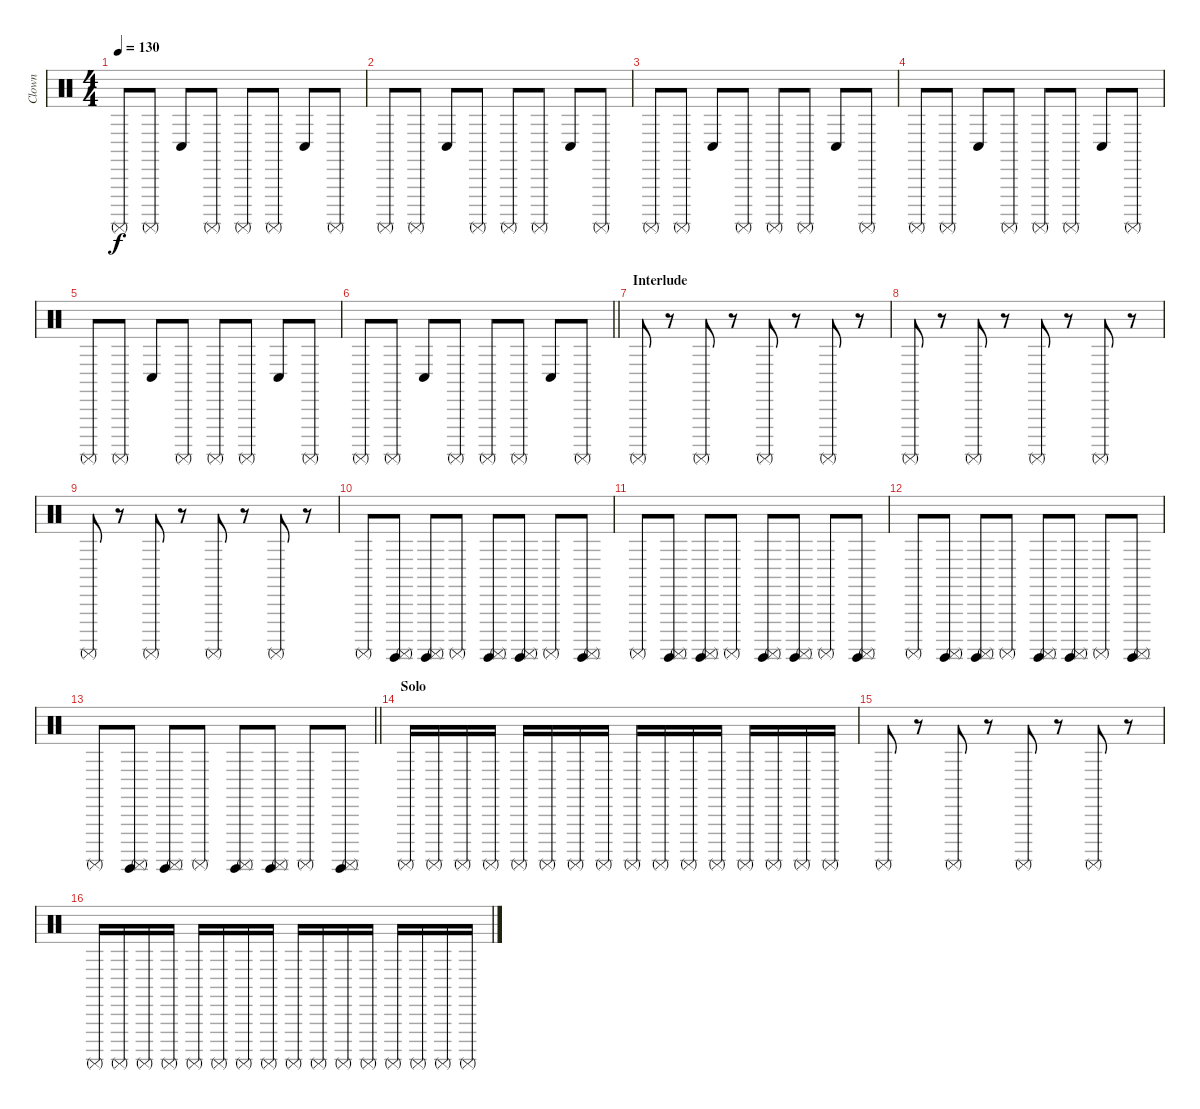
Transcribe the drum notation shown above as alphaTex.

\track ("Clown" "Clown") {instrument percussion}
\staff {score}
\articulation defaults
\ts (4 4)
\tempo 130
\clef neutral
\ks c "Surdo (mute)".8{dy f} "Surdo (mute)".8 "Conga low (hit)".8 "Surdo (mute)".8 "Surdo (mute)".8 "Surdo (mute)".8 "Conga low (hit)".8 "Surdo (mute)".8
|
"Surdo (mute)".8 "Surdo (mute)".8 "Conga low (hit)".8 "Surdo (mute)".8 "Surdo (mute)".8 "Surdo (mute)".8 "Conga low (hit)".8 "Surdo (mute)".8 |
"Surdo (mute)".8 "Surdo (mute)".8 "Conga low (hit)".8 "Surdo (mute)".8 "Surdo (mute)".8 "Surdo (mute)".8 "Conga low (hit)".8 "Surdo (mute)".8 |
"Surdo (mute)".8 "Surdo (mute)".8 "Conga low (hit)".8 "Surdo (mute)".8 "Surdo (mute)".8 "Surdo (mute)".8 "Conga low (hit)".8 "Surdo (mute)".8 |
"Surdo (mute)".8 "Surdo (mute)".8 "Conga low (hit)".8 "Surdo (mute)".8 "Surdo (mute)".8 "Surdo (mute)".8 "Conga low (hit)".8 "Surdo (mute)".8 |
\barLineRight lightlight "Surdo (mute)".8 "Surdo (mute)".8 "Conga low (hit)".8 "Surdo (mute)".8 "Surdo (mute)".8 "Surdo (mute)".8 "Conga low (hit)".8 "Surdo (mute)".8
|
\section ("" "Interlude")
"Surdo (mute)".8 r.8 "Surdo (mute)".8 r.8 "Surdo (mute)".8 r.8 "Surdo (mute)".8 r.8 |
"Surdo (mute)".8 r.8 "Surdo (mute)".8 r.8 "Surdo (mute)".8 r.8 "Surdo (mute)".8 r.8 |
"Surdo (mute)".8 r.8 "Surdo (mute)".8 r.8 "Surdo (mute)".8 r.8 "Surdo (mute)".8 r.8 |
"Surdo (mute)".8 ("Surdo (mute)" "Surdo (hit)").8 ("Surdo (mute)" "Surdo (hit)").8 "Surdo (mute)".8 ("Surdo (mute)" "Surdo (hit)").8 ("Surdo (mute)" "Surdo (hit)").8 "Surdo (mute)".8 ("Surdo (mute)" "Surdo (hit)").8 |
"Surdo (mute)".8 ("Surdo (mute)" "Surdo (hit)").8 ("Surdo (mute)" "Surdo (hit)").8 "Surdo (mute)".8 ("Surdo (mute)" "Surdo (hit)").8 ("Surdo (mute)" "Surdo (hit)").8 "Surdo (mute)".8 ("Surdo (mute)" "Surdo (hit)").8 |
"Surdo (mute)".8 ("Surdo (mute)" "Surdo (hit)").8 ("Surdo (mute)" "Surdo (hit)").8 "Surdo (mute)".8 ("Surdo (mute)" "Surdo (hit)").8 ("Surdo (mute)" "Surdo (hit)").8 "Surdo (mute)".8 ("Surdo (mute)" "Surdo (hit)").8 |
\barLineRight lightlight "Surdo (mute)".8
("Surdo (mute)" "Surdo (hit)").8 ("Surdo (mute)" "Surdo (hit)").8 "Surdo (mute)".8 ("Surdo (mute)" "Surdo (hit)").8 ("Surdo (mute)" "Surdo (hit)").8 "Surdo (mute)".8 ("Surdo (mute)" "Surdo (hit)").8 |
\section ("" "Solo")
"Surdo (mute)".16 "Surdo (mute)".16 "Surdo (mute)".16 "Surdo (mute)".16 "Surdo (mute)".16 "Surdo (mute)".16 "Surdo (mute)".16 "Surdo (mute)".16 "Surdo (mute)".16 "Surdo (mute)".16 "Surdo (mute)".16 "Surdo (mute)".16 "Surdo (mute)".16 "Surdo (mute)".16 "Surdo (mute)".16 "Surdo (mute)".16 |
"Surdo (mute)".8 r.8 "Surdo (mute)".8 r.8 "Surdo (mute)".8 r.8 "Surdo (mute)".8 r.8 |
"Surdo (mute)".16 "Surdo (mute)".16 "Surdo (mute)".16 "Surdo (mute)".16 "Surdo (mute)".16 "Surdo (mute)".16 "Surdo (mute)".16 "Surdo (mute)".16 "Surdo (mute)".16 "Surdo (mute)".16 "Surdo (mute)".16 "Surdo (mute)".16 "Surdo (mute)".16 "Surdo (mute)".16 "Surdo (mute)".16 "Surdo (mute)".16
